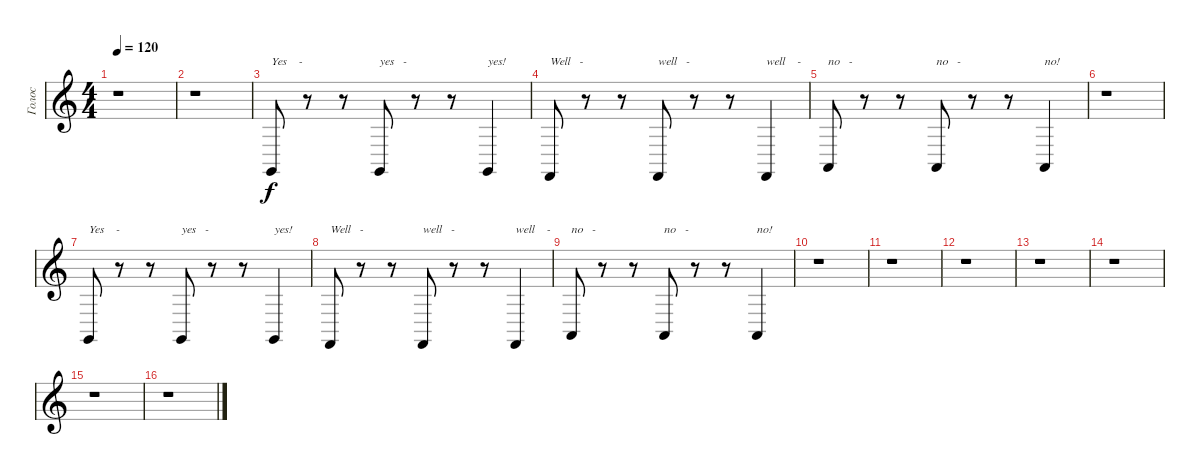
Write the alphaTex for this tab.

\track ("Голос" "Голос") {instrument orchestrahit}
\staff {score}
\tuning (E4 B3 G3 D3 A2 E2) {hide}
\ts (4 4)
\tempo 120
\clef g2
\ks c
r.1{dy f} |
r.1 |
3.6.8{txt "Yes    -"} r.8 r.8 3.6.8{txt "yes   -"} r.8 r.8 3.6.4{txt "yes!"} |
1.6.8{txt "Well   -"} r.8 r.8 1.6.8{txt "well   -"} r.8 r.8 1.6.4{txt "well    -"} |
5.6.8{txt "no   -"} r.8 r.8 5.6.8{txt "no   -"} r.8 r.8 5.6.4{txt "no!"} |
r.1 |
3.6.8{txt "Yes    -"} r.8 r.8 3.6.8{txt "yes   -"} r.8 r.8 3.6.4{txt "yes!"} |
1.6.8{txt "Well   -"} r.8 r.8 1.6.8{txt "well   -"} r.8 r.8 1.6.4{txt "well    -"} |
5.6.8{txt "no   -"} r.8 r.8 5.6.8{txt "no   -"} r.8 r.8 5.6.4{txt "no!"} |
r.1 |
r.1 |
r.1 |
r.1 |
r.1 |
r.1 |
r.1
